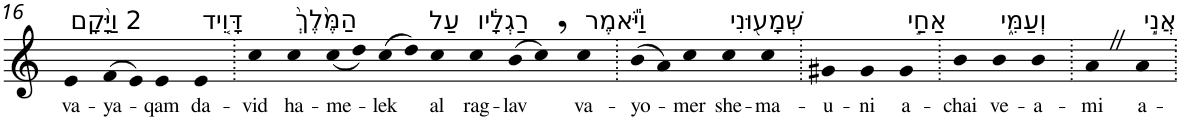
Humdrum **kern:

**kern	**text
*part1	*part1
*staff1	*staff1
*I"Piano	*
*I'Pno	*
!!LO:PB:g=z
*clefG2	*
*k[]	*
=16	=16
!LO:TX:a:t=2 וַיָּ֨קָם	!
!	!LO:LY:b
4e	va-
!	!LO:LY:b
(>8f	-ya-
8e)	.
!	!LO:LY:b
4e	-qam
!LO:TX:a:t=דָּוִ֤יד	!
!	!LO:LY:b
4e	da-
=17.	=17.
!	!LO:LY:b
4cc	-vid
!LO:TX:a:t=הַמֶּ֙לֶךְ֙	!
!	!LO:LY:b
4cc	ha-
!	!LO:LY:b
(<8cc	-me-
8dd)	.
!	!LO:LY:b
(>8cc	-lek
8dd)	.
!LO:TX:a:t=עַל	!
!	!LO:LY:b
4cc	al
!LO:TX:a:t=רַגְלָ֔יו	!
!	!LO:LY:b
4cc	rag-
!	!LO:LY:b
(>8b	-lav
8cc,)	.
!LO:TX:a:t=וַיֹּ֕אמֶר	!
!	!LO:LY:b
4cc	va-
=18.	=18.
!	!LO:LY:b
(>8b	-yo-
8a)	.
!	!LO:LY:b
4cc	-mer
!LO:TX:a:t=שְׁמָע֖וּנִי	!
!	!LO:LY:b
4cc	she-
!	!LO:LY:b
4cc	-ma-
=19.	=19.
!	!LO:LY:b
4g#X	-u-
!	!LO:LY:b
4g#	-ni
!LO:TX:a:t=אַחַ֣י	!
!	!LO:LY:b
4g#	a-
=20.	=20.
!	!LO:LY:b
4b	-chai
!LO:TX:a:t=וְעַמִּ֑י	!
!	!LO:LY:b
4b	ve-
!	!LO:LY:b
4b	-a-
=21.	=21.
!	!LO:LY:b
4aZ	-mi
!LO:TX:a:t=אֲנִ֣י	!
!	!LO:LY:b
4a	a-
=.	=.
*-	*-
